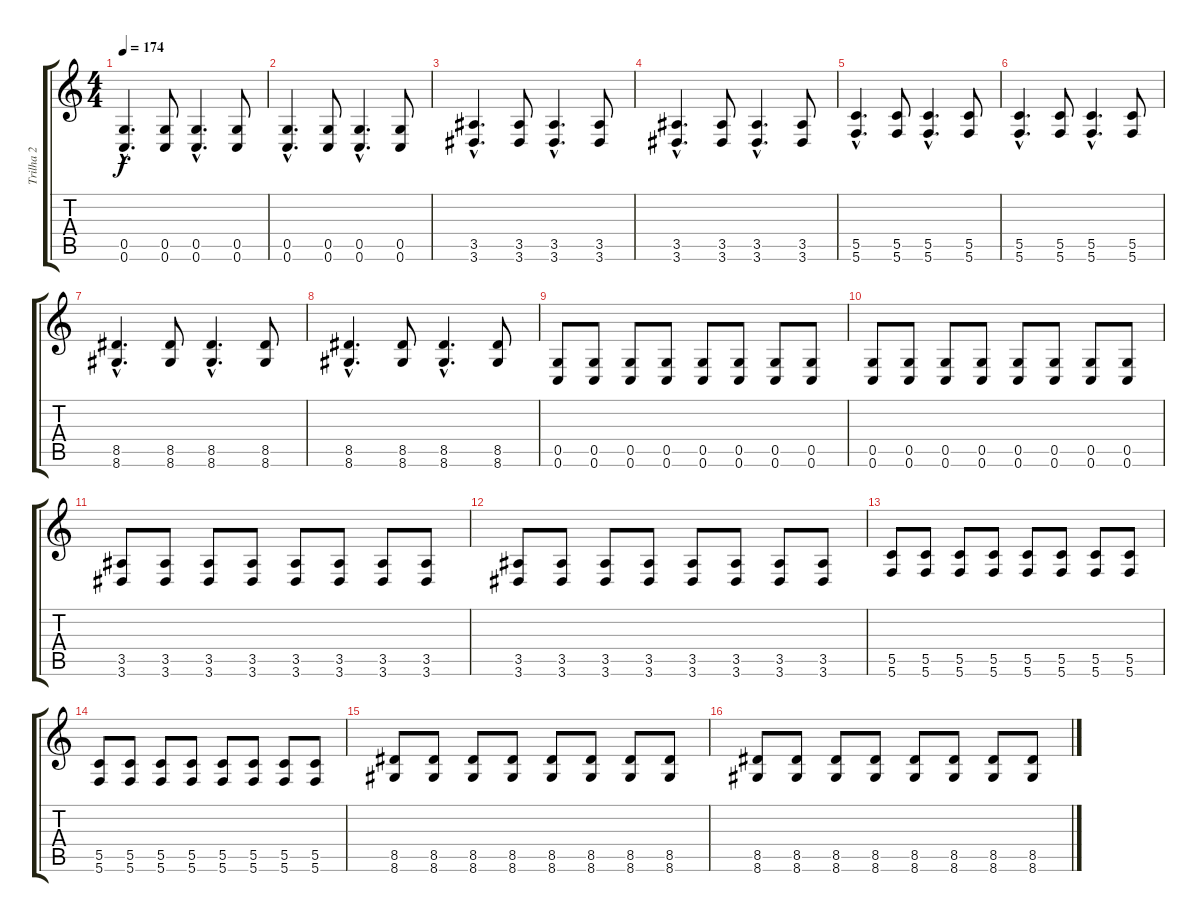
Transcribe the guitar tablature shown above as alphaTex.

\track ("Trilha 2" "Trilha 2") {instrument distortionguitar}
\staff {score tabs}
\tuning (D4 A3 F3 C3 G2 C2) {hide}
\ts (4 4)
\tempo 174
\clef g2
\ks c
(0.5{hac} 0.6{hac}).4{d dy f} (0.5 0.6).8 (0.5{hac} 0.6{hac}).4{d} (0.5 0.6).8 |
(0.5{hac} 0.6{hac}).4{d} (0.5 0.6).8 (0.5{hac} 0.6{hac}).4{d} (0.5 0.6).8 |
(3.5{hac} 3.6{hac}).4{d} (3.5 3.6).8 (3.5{hac} 3.6{hac}).4{d} (3.5 3.6).8 |
(3.5{hac} 3.6{hac}).4{d} (3.5 3.6).8 (3.5{hac} 3.6{hac}).4{d} (3.5 3.6).8 |
(5.5{hac} 5.6{hac}).4{d} (5.5 5.6).8 (5.5{hac} 5.6{hac}).4{d} (5.5 5.6).8 |
(5.5{hac} 5.6{hac}).4{d} (5.5 5.6).8 (5.5{hac} 5.6{hac}).4{d} (5.5 5.6).8 |
(8.5{hac} 8.6{hac}).4{d} (8.5 8.6).8 (8.5{hac} 8.6{hac}).4{d} (8.5 8.6).8 |
(8.5{hac} 8.6{hac}).4{d} (8.5 8.6).8 (8.5{hac} 8.6{hac}).4{d} (8.5 8.6).8 |
(0.5 0.6).8 (0.5 0.6).8 (0.5 0.6).8 (0.5 0.6).8 (0.5 0.6).8 (0.5 0.6).8 (0.5 0.6).8 (0.5 0.6).8 |
(0.5 0.6).8 (0.5 0.6).8 (0.5 0.6).8 (0.5 0.6).8 (0.5 0.6).8 (0.5 0.6).8 (0.5 0.6).8 (0.5 0.6).8 |
(3.5 3.6).8 (3.5 3.6).8 (3.5 3.6).8 (3.5 3.6).8 (3.5 3.6).8 (3.5 3.6).8 (3.5 3.6).8 (3.5 3.6).8 |
(3.5 3.6).8 (3.5 3.6).8 (3.5 3.6).8 (3.5 3.6).8 (3.5 3.6).8 (3.5 3.6).8 (3.5 3.6).8 (3.5 3.6).8 |
(5.5 5.6).8 (5.5 5.6).8 (5.5 5.6).8 (5.5 5.6).8 (5.5 5.6).8 (5.5 5.6).8 (5.5 5.6).8 (5.5 5.6).8 |
(5.5 5.6).8 (5.5 5.6).8 (5.5 5.6).8 (5.5 5.6).8 (5.5 5.6).8 (5.5 5.6).8 (5.5 5.6).8 (5.5 5.6).8 |
(8.5 8.6).8 (8.5 8.6).8 (8.5 8.6).8 (8.5 8.6).8 (8.5 8.6).8 (8.5 8.6).8 (8.5 8.6).8 (8.5 8.6).8 |
(8.5 8.6).8 (8.5 8.6).8 (8.5 8.6).8 (8.5 8.6).8 (8.5 8.6).8 (8.5 8.6).8 (8.5 8.6).8 (8.5 8.6).8
